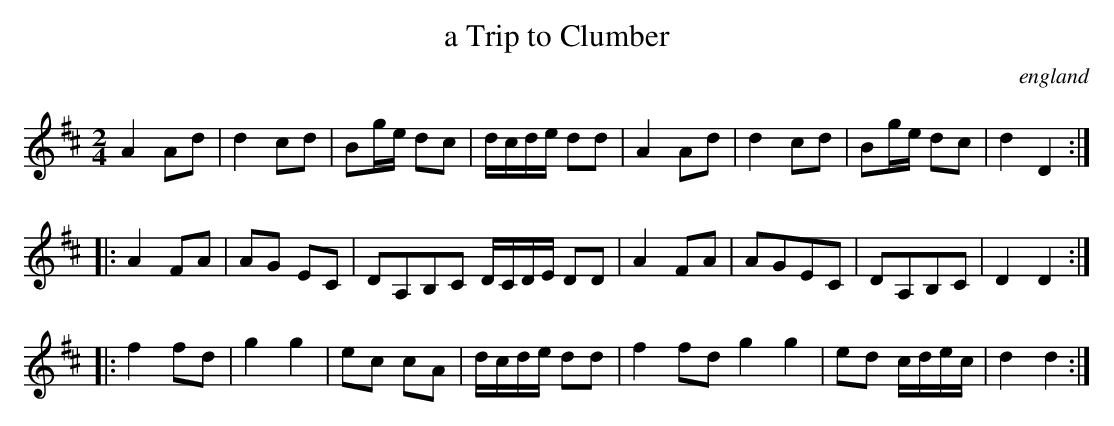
X:1
T:a Trip to Clumber
O:england
M:2/4
L:1/8
K:D
A2 Ad| d2 cd| Bg/e/ dc| d/c/d/e/ dd|\
A2 Ad| d2 cd| Bg/e/ dc| d2 D2::
A2 FA| AG EC| DA,B,C D/C/D/E/ DD|\
A2 FA| AGEC| DA,B,C| D2D2::
f2 fd| g2 g2| ec cA| d/c/d/e/ dd|\
f2fd g2 g2| ed c/d/e/c/| d2 d2:|
